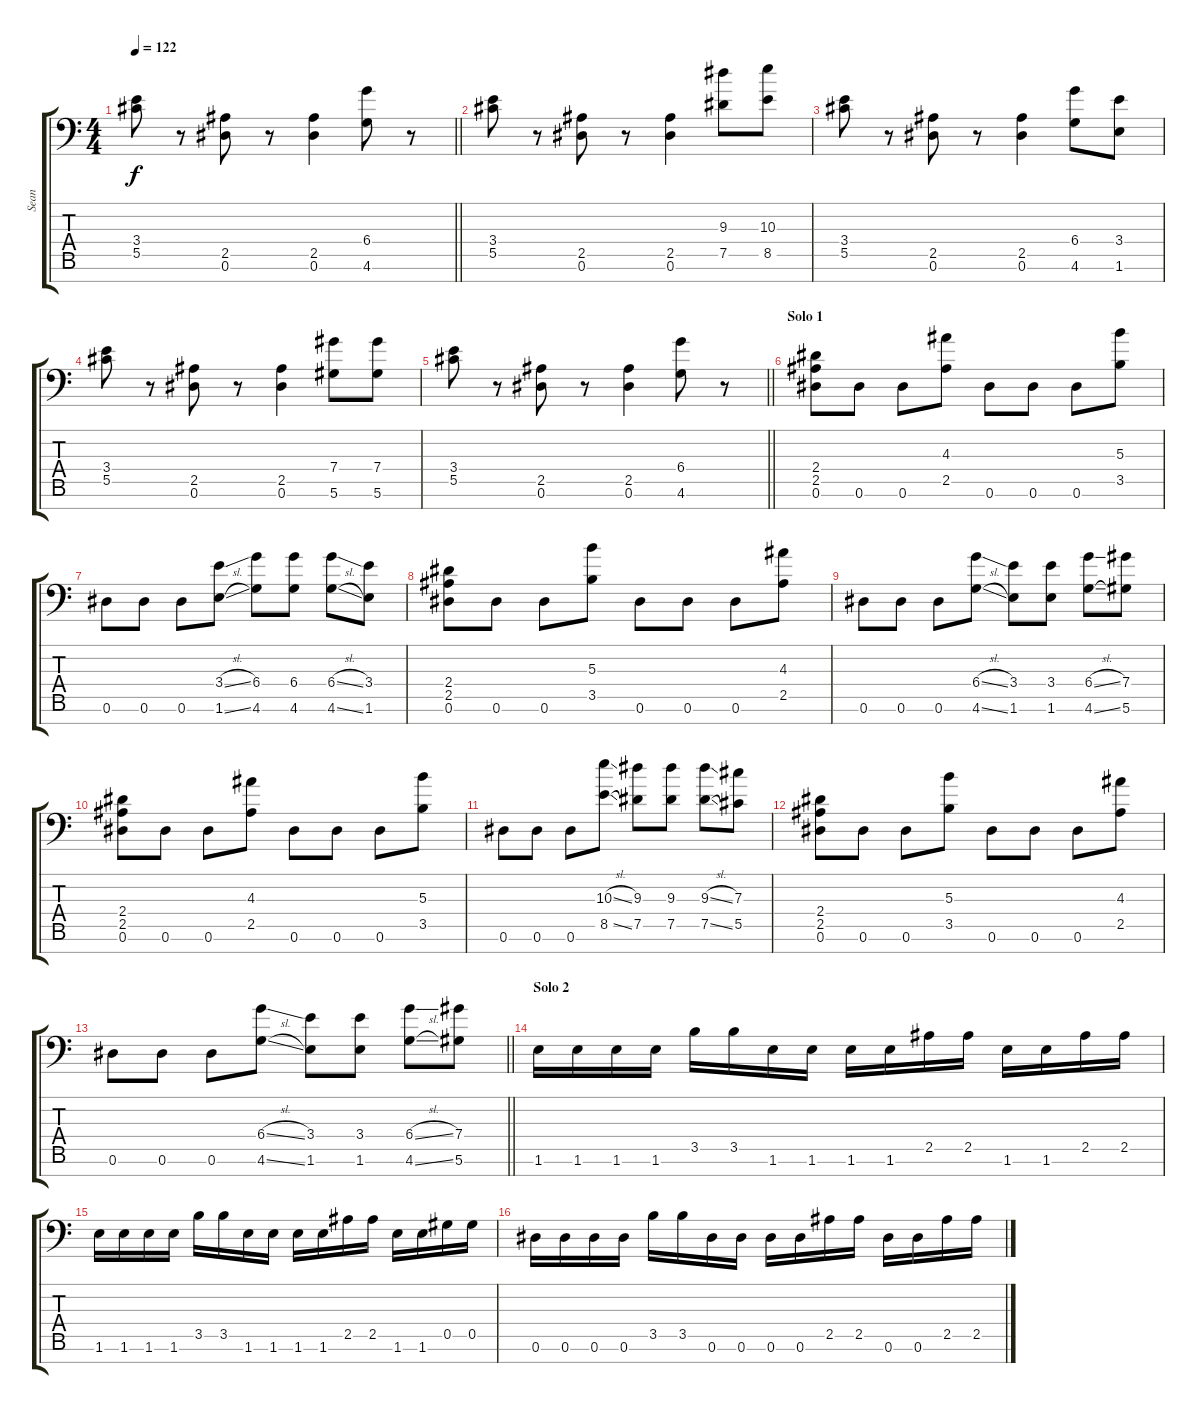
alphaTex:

\track ("Sean" "Sean") {solo instrument overdrivenguitar}
\staff {score tabs}
\tuning (Eb4 Bb3 Gb3 Db3 Ab2 Eb2 Ab1) {hide}
\ts (4 4)
\tempo 122
\clef f4
\barLineRight lightlight
\ks c
(3.4 5.5).8{dy f} r.8 (2.5 0.6).8 r.8 (2.5 0.6).4 (6.4 4.6).8 r.8 |
\section ("" " ")
(3.4 5.5).8 r.8 (2.5 0.6).8 r.8 (2.5 0.6).4 (9.3 7.5).8 (10.3 8.5).8 |
(3.4 5.5).8 r.8 (2.5 0.6).8 r.8 (2.5 0.6).4 (6.4 4.6).8 (3.4 1.6).8 |
(3.4 5.5).8 r.8 (2.5 0.6).8 r.8 (2.5 0.6).4 (7.4 5.6).8 (7.4 5.6).8 |
\barLineRight lightlight
(3.4 5.5).8 r.8 (2.5 0.6).8 r.8 (2.5 0.6).4 (6.4 4.6).8 r.8 |
\section ("" "Solo 1")
(2.4 2.5 0.6).8 0.6.8 0.6.8 (4.3 2.5).8 0.6.8 0.6.8 0.6.8 (5.3 3.5).8 |
0.6.8 0.6.8 0.6.8 (3.4{sl} 1.6{sl}).8 (6.4 4.6).8 (6.4 4.6).8 (6.4{sl} 4.6{sl}).8 (3.4 1.6).8 |
(2.4 2.5 0.6).8 0.6.8 0.6.8 (5.3 3.5).8 0.6.8 0.6.8 0.6.8 (4.3 2.5).8 |
0.6.8 0.6.8 0.6.8 (6.4{sl} 4.6{sl}).8 (3.4 1.6).8 (3.4 1.6).8 (6.4{sl} 4.6{sl}).8 (7.4 5.6).8 |
(2.4 2.5 0.6).8 0.6.8 0.6.8 (4.3 2.5).8 0.6.8 0.6.8 0.6.8 (5.3 3.5).8 |
0.6.8 0.6.8 0.6.8 (10.3{sl} 8.5{sl}).8 (9.3 7.5).8 (9.3 7.5).8 (9.3{sl} 7.5{sl}).8 (7.3 5.5).8 |
(2.4 2.5 0.6).8 0.6.8 0.6.8 (5.3 3.5).8 0.6.8 0.6.8 0.6.8 (4.3 2.5).8 |
\barLineRight lightlight
0.6.8 0.6.8 0.6.8 (6.4{sl} 4.6{sl}).8 (3.4 1.6).8 (3.4 1.6).8 (6.4{sl} 4.6{sl}).8 (7.4 5.6).8 |
\section ("" "Solo 2")
1.6.16 1.6.16 1.6.16 1.6.16 3.5.16 3.5.16 1.6.16 1.6.16 1.6.16 1.6.16 2.5.16 2.5.16 1.6.16 1.6.16 2.5.16 2.5.16 |
1.6.16 1.6.16 1.6.16 1.6.16 3.5.16 3.5.16 1.6.16 1.6.16 1.6.16 1.6.16 2.5.16 2.5.16 1.6.16 1.6.16 0.5.16 0.5.16 |
0.6.16 0.6.16 0.6.16 0.6.16 3.5.16 3.5.16 0.6.16 0.6.16 0.6.16 0.6.16 2.5.16 2.5.16 0.6.16 0.6.16 2.5.16 2.5.16
